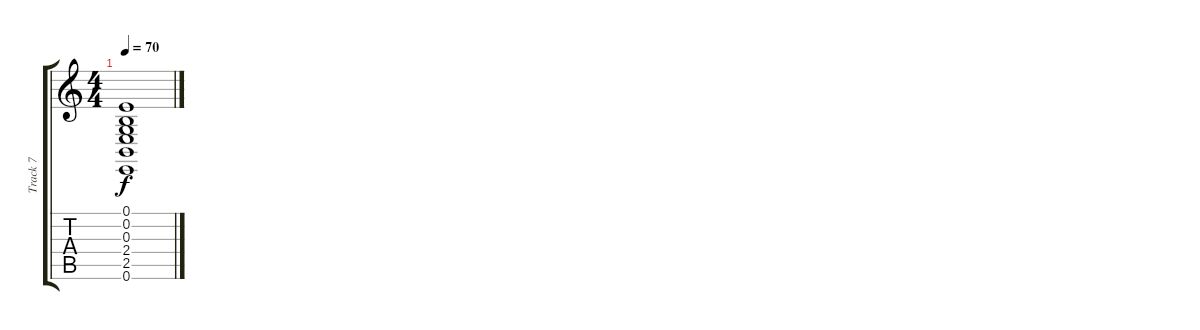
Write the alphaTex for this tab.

\track ("Track 7" "Track 7") {instrument stringensemble1}
\staff {score tabs}
\tuning (E4 B3 G3 D3 A2 E2) {hide}
\ts (4 4)
\tempo 70
\clef g2
\ks c
(0.1{t} 0.2{t} 0.3{t} 2.4{t} 2.5{t} 0.6{t}).1{dy f}
